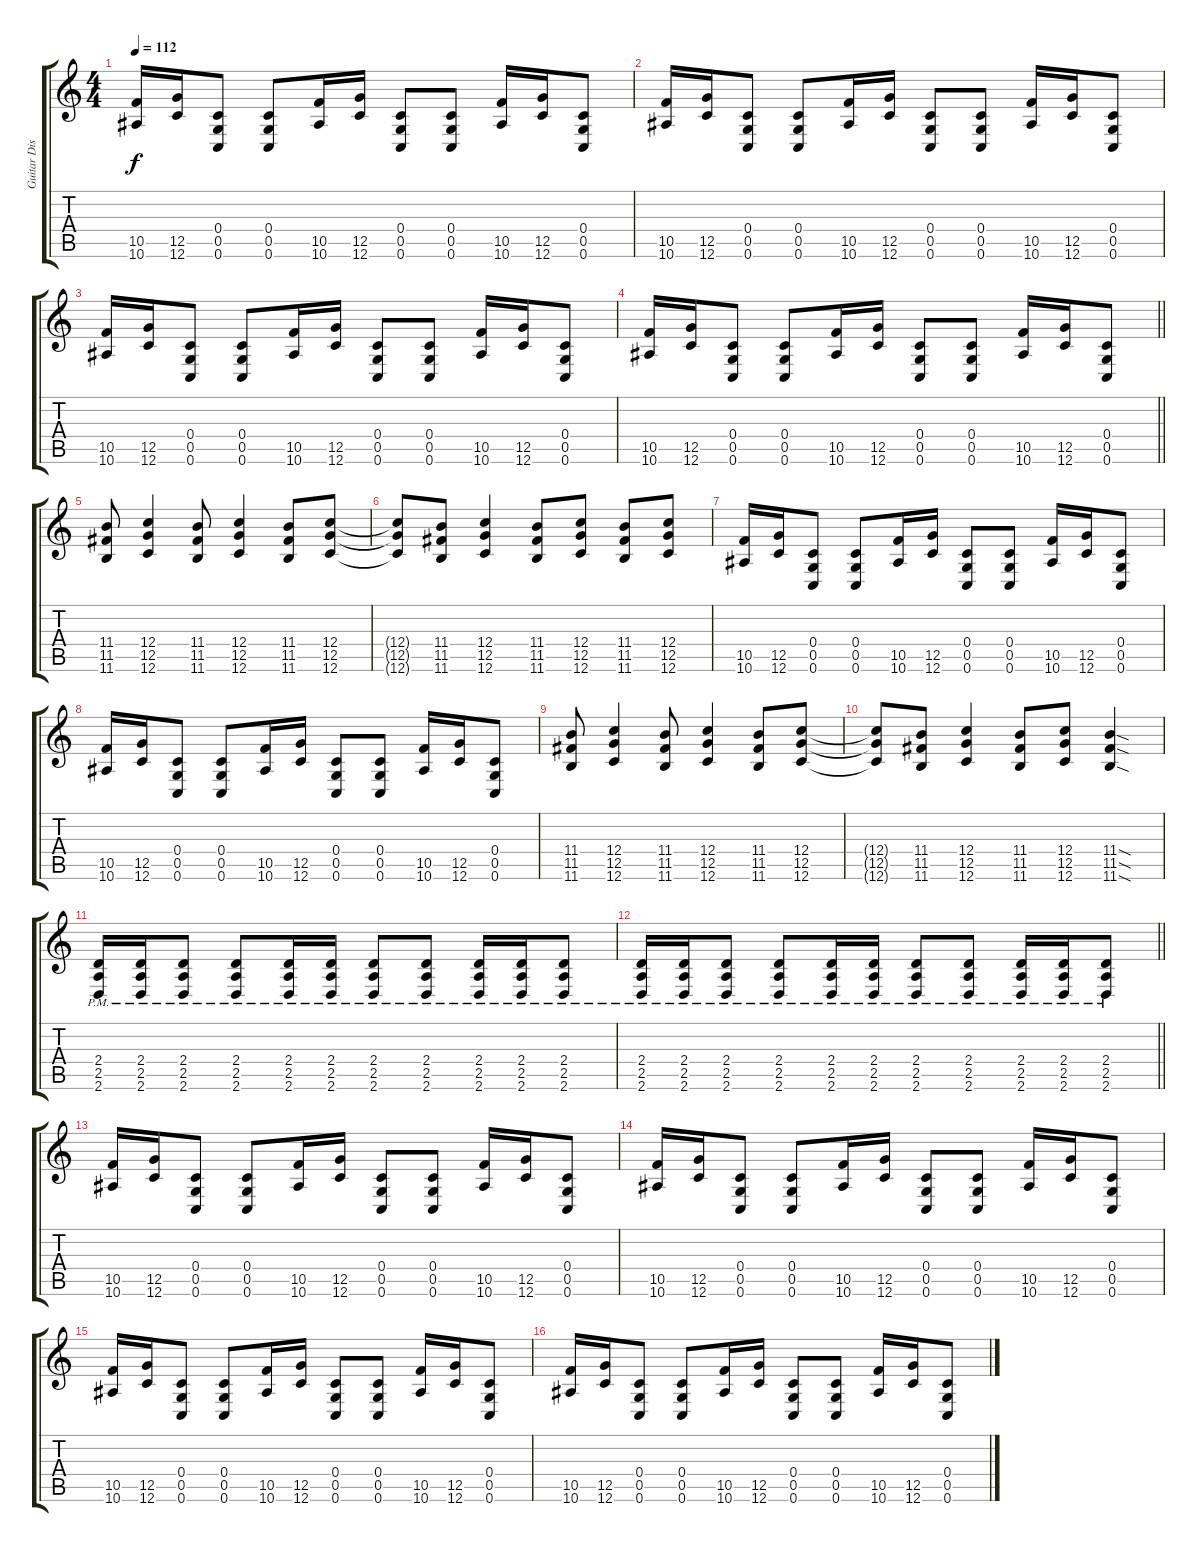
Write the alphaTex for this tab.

\track ("Guitar Dist #2" "Guitar Dis") {instrument distortionguitar}
\staff {score tabs}
\tuning (E4 C4 G3 C3 G2 C2) {hide}
\ts (4 4)
\tempo 112
\clef g2
\ks c
(10.5 10.6).16{dy f} (12.5 12.6).16 (0.4 0.5 0.6).8 (0.4 0.5 0.6).8 (10.5 10.6).16 (12.5 12.6).16 (0.4 0.5 0.6).8 (0.4 0.5 0.6).8 (10.5 10.6).16 (12.5 12.6).16 (0.4 0.5 0.6).8 |
(10.5 10.6).16 (12.5 12.6).16 (0.4 0.5 0.6).8 (0.4 0.5 0.6).8 (10.5 10.6).16 (12.5 12.6).16 (0.4 0.5 0.6).8 (0.4 0.5 0.6).8 (10.5 10.6).16 (12.5 12.6).16 (0.4 0.5 0.6).8 |
(10.5 10.6).16 (12.5 12.6).16 (0.4 0.5 0.6).8 (0.4 0.5 0.6).8 (10.5 10.6).16 (12.5 12.6).16 (0.4 0.5 0.6).8 (0.4 0.5 0.6).8 (10.5 10.6).16 (12.5 12.6).16 (0.4 0.5 0.6).8 |
\barLineRight lightlight
(10.5 10.6).16 (12.5 12.6).16 (0.4 0.5 0.6).8 (0.4 0.5 0.6).8 (10.5 10.6).16 (12.5 12.6).16 (0.4 0.5 0.6).8 (0.4 0.5 0.6).8 (10.5 10.6).16 (12.5 12.6).16 (0.4 0.5 0.6).8 |
(11.4 11.5 11.6).8 (12.4 12.5 12.6).4 (11.4 11.5 11.6).8 (12.4 12.5 12.6).4 (11.4 11.5 11.6).8 (12.4 12.5 12.6).8 |
(12.4{t} 12.5{t} 12.6{t}).8 (11.4 11.5 11.6).8 (12.4 12.5 12.6).4 (11.4 11.5 11.6).8 (12.4 12.5 12.6).8 (11.4 11.5 11.6).8 (12.4 12.5 12.6).8 |
(10.5 10.6).16 (12.5 12.6).16 (0.4 0.5 0.6).8 (0.4 0.5 0.6).8 (10.5 10.6).16 (12.5 12.6).16 (0.4 0.5 0.6).8 (0.4 0.5 0.6).8 (10.5 10.6).16 (12.5 12.6).16 (0.4 0.5 0.6).8 |
(10.5 10.6).16 (12.5 12.6).16 (0.4 0.5 0.6).8 (0.4 0.5 0.6).8 (10.5 10.6).16 (12.5 12.6).16 (0.4 0.5 0.6).8 (0.4 0.5 0.6).8 (10.5 10.6).16 (12.5 12.6).16 (0.4 0.5 0.6).8 |
(11.4 11.5 11.6).8 (12.4 12.5 12.6).4 (11.4 11.5 11.6).8 (12.4 12.5 12.6).4 (11.4 11.5 11.6).8 (12.4 12.5 12.6).8 |
(12.4{t} 12.5{t} 12.6{t}).8 (11.4 11.5 11.6).8 (12.4 12.5 12.6).4 (11.4 11.5 11.6).8 (12.4 12.5 12.6).8 (11.4{sod} 11.5{sod} 11.6{sod}).4 |
(2.4{pm} 2.5{pm} 2.6{pm}).16 (2.4{pm} 2.5{pm} 2.6{pm}).16 (2.4{pm} 2.5{pm} 2.6{pm}).8 (2.4{pm} 2.5{pm} 2.6{pm}).8 (2.4{pm} 2.5{pm} 2.6{pm}).16 (2.4{pm} 2.5{pm} 2.6{pm}).16 (2.4{pm} 2.5{pm} 2.6{pm}).8 (2.4{pm} 2.5{pm} 2.6{pm}).8 (2.4{pm} 2.5{pm} 2.6{pm}).16 (2.4{pm} 2.5{pm} 2.6{pm}).16 (2.4{pm} 2.5{pm} 2.6{pm}).8 |
\barLineRight lightlight
(2.4{pm} 2.5{pm} 2.6{pm}).16 (2.4{pm} 2.5{pm} 2.6{pm}).16 (2.4{pm} 2.5{pm} 2.6{pm}).8 (2.4{pm} 2.5{pm} 2.6{pm}).8 (2.4{pm} 2.5{pm} 2.6{pm}).16 (2.4{pm} 2.5{pm} 2.6{pm}).16 (2.4{pm} 2.5{pm} 2.6{pm}).8 (2.4{pm} 2.5{pm} 2.6{pm}).8 (2.4{pm} 2.5{pm} 2.6{pm}).16 (2.4{pm} 2.5{pm} 2.6{pm}).16 (2.4{pm} 2.5{pm} 2.6{pm}).8 |
(10.5 10.6).16 (12.5 12.6).16 (0.4 0.5 0.6).8 (0.4 0.5 0.6).8 (10.5 10.6).16 (12.5 12.6).16 (0.4 0.5 0.6).8 (0.4 0.5 0.6).8 (10.5 10.6).16 (12.5 12.6).16 (0.4 0.5 0.6).8 |
(10.5 10.6).16 (12.5 12.6).16 (0.4 0.5 0.6).8 (0.4 0.5 0.6).8 (10.5 10.6).16 (12.5 12.6).16 (0.4 0.5 0.6).8 (0.4 0.5 0.6).8 (10.5 10.6).16 (12.5 12.6).16 (0.4 0.5 0.6).8 |
(10.5 10.6).16 (12.5 12.6).16 (0.4 0.5 0.6).8 (0.4 0.5 0.6).8 (10.5 10.6).16 (12.5 12.6).16 (0.4 0.5 0.6).8 (0.4 0.5 0.6).8 (10.5 10.6).16 (12.5 12.6).16 (0.4 0.5 0.6).8 |
(10.5 10.6).16 (12.5 12.6).16 (0.4 0.5 0.6).8 (0.4 0.5 0.6).8 (10.5 10.6).16 (12.5 12.6).16 (0.4 0.5 0.6).8 (0.4 0.5 0.6).8 (10.5 10.6).16 (12.5 12.6).16 (0.4 0.5 0.6).8
